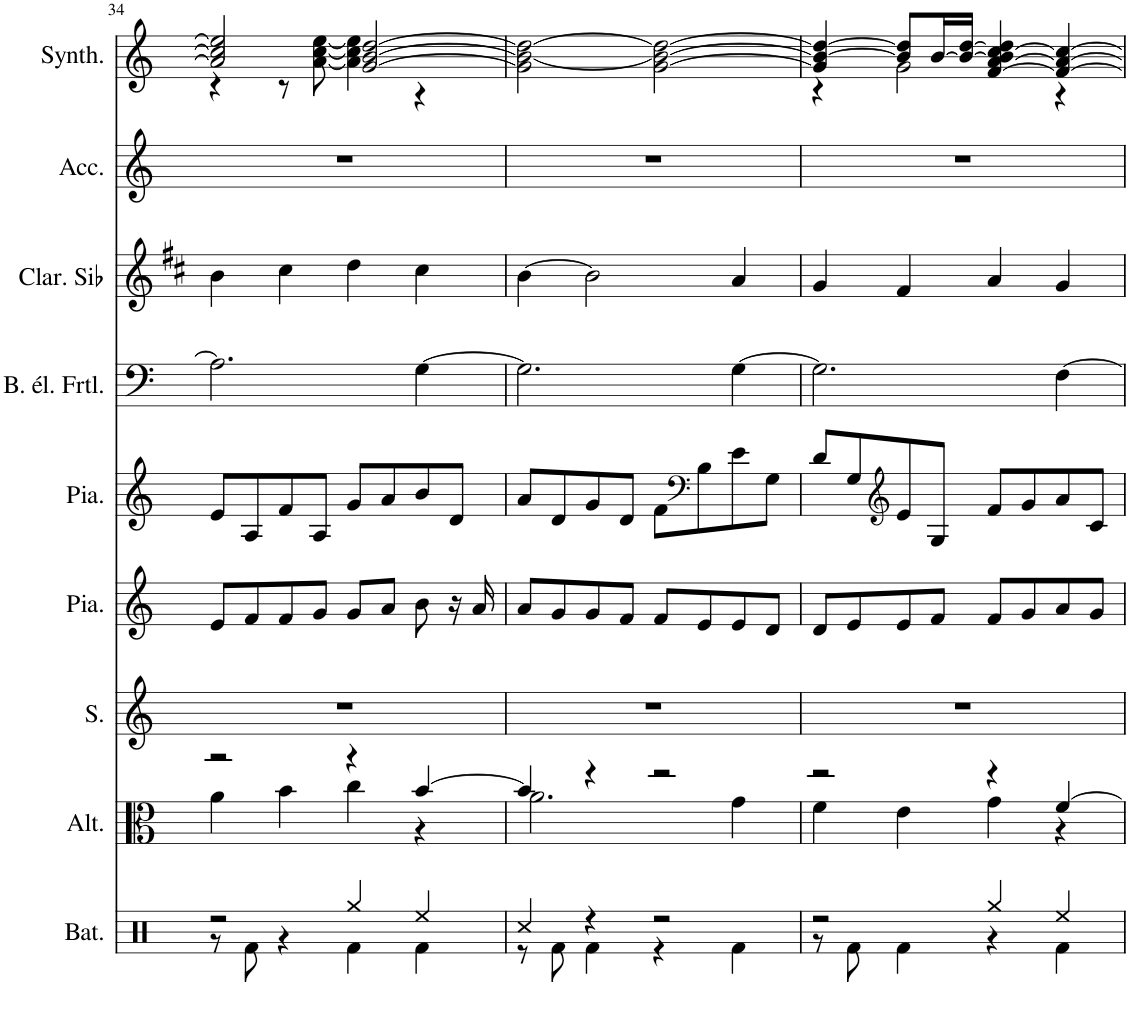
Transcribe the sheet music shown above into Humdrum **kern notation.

**kern	**kern	**kern	**kern	**kern	**kern	**kern	**kern	**kern
*part9	*part8	*part7	*part6	*part5	*part4	*part3	*part2	*part1
*staff9	*staff8	*staff7	*staff6	*staff5	*staff4	*staff3	*staff2	*staff1
*I"Batterie, Drums	*I"Altos, String Ensemble 1	*I"Soprano, Choir Aahs	*I"Piano, Acoustic Grand Piano	*I"Piano, Acoustic Grand Piano	*I"Basse électrique fretless, Fretless Bass	*I"Clarinette en Sib	*I"Accordéon , Accordion	*I"Synthétiseur Pad, Pad 2 (warm)
*I'Bat.	*I'Alt.	*I'S.	*I'Pia.	*I'Pia.	*I'B. él. Frtl.	*I'Clar. Sib	*I'Acc.	*I'Synth.
!!LO:PB:g=z
*clefX	*clefC3	*clefG2	*clefG2	*clefG2	*clefF4	*clefG2	*clefG2	*clefG2
*	*	*	*	*	*Trd7c12	*Trd1c2	*	*
*k[]	*k[]	*k[]	*k[]	*k[]	*k[]	*k[f#c#]	*k[]	*k[]
*M4/4	*M4/4	*M4/4	*M4/4	*M4/4	*M4/4	*M4/4	*M4/4	*M4/4
=34	=34	=34	=34	=34	=34	=34	=34	=34
*^	*^	*	*	*	*	*	*	*^
2r	8r	2r	4a\	1r	8e/L	8e/L	2.A\]	4b\	1r	2a/] 2cc/] 2ee/]	4r
.	8Rf\	.	.	.	8f/	8A/	.	.	.	.	.
.	4r	.	4b\	.	8f/	8f/	.	4cc#\	.	.	8r
.	.	.	.	.	8g/J	8A/J	.	.	.	.	[8a\ [8cc\ [8ee\
4Rgg/	4Rf\	4r	4cc\	.	8g/L	8g/L	.	4dd\	.	[2g/ [2b/ [2dd/	4a\] 4cc\] 4ee\]
.	.	.	.	.	8a/J	8a/	.	.	.	.	.
4Ree/	4Rf\	[4b/	4r	.	8b\	8b/	[4G\	4cc#\	.	.	4r
.	.	.	.	.	16r	8d/J	.	.	.	.	.
.	.	.	.	.	16a/	.	.	.	.	.	.
*	*	*	*	*	*	*	*	*	*	*v	*v
=35	=35	=35	=35	=35	=35	=35	=35	=35	=35	=35
4Rcc/	8r	4b/]	2.a\	1r	8a/L	8a/L	2.G\]	[4b\	1r	2g\] 2b\_ 2dd\_
.	8Rf\	.	.	.	8g/	8d/	.	.	.	.
4r	4Rf\	4r	.	.	8g/	8g/	.	2b\]	.	.
.	.	.	.	.	8f/J	8d/J	.	.	.	.
2r	4r	2r	.	.	8f/L	8f\L	.	.	.	[2g\ 2b\_ 2dd\_
*	*	*	*	*	*	*clefF4	*	*	*	*
.	.	.	.	.	8e/	8B\	.	.	.	.
.	4Rf\	.	4g\	.	8e/	8e\	[4G\	4a/	.	.
.	.	.	.	.	8d/J	8G\J	.	.	.	.
=36	=36	=36	=36	=36	=36	=36	=36	=36	=36	=36
*	*	*	*	*	*	*	*	*	*	*^
2r	8r	2r	4f\	1r	8d/L	8d/L	2.G\]	4g/	1r	4g/] 4b/_ 4dd/_	4r
.	8Rf\	.	.	.	8e/	8G/	.	.	.	.	.
*	*	*	*	*	*	*clefG2	*	*	*	*	*
.	4Rf\	.	4e\	.	8e/	8e/	.	4f#/	.	8b/] 8dd/]L	2g\
.	.	.	.	.	8f/J	8G/J	.	.	.	[16b/L	.
.	.	.	.	.	.	.	.	.	.	16b/_ [16dd/JJ	.
4Rgg/	4r	4r	4g\	.	8f/L	8f/L	.	4a/	.	[4f/ [4a/ 4b/] [4cc/ 4dd/]	.
.	.	.	.	.	8g/	8g/	.	.	.	.	.
4Ree/	4Rf\	[4f/	4r	.	8a/	8a/	[4F\	4g/	.	4f/_ 4a/_ 4cc/_	4r
.	.	.	.	.	8g/J	8c/J	.	.	.	.	.
*v	*v	*	*	*	*	*	*	*	*	*v	*v
*	*v	*v	*	*	*	*	*	*	*
=	=	=	=	=	=	=	=	=
*-	*-	*-	*-	*-	*-	*-	*-	*-
